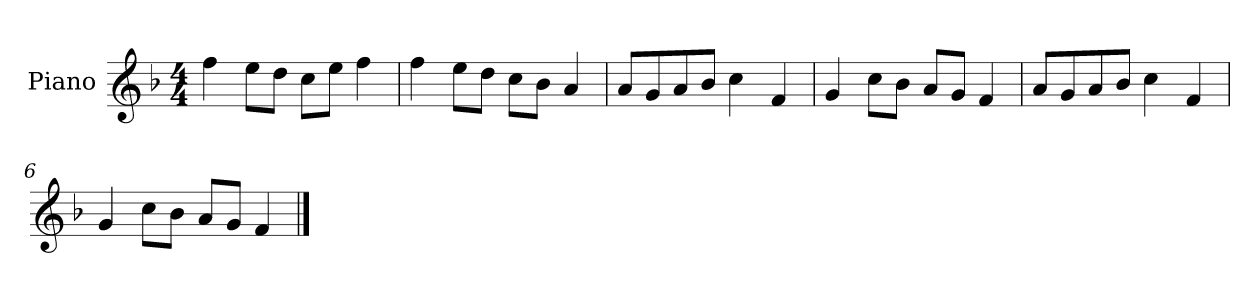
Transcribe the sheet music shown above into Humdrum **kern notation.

**kern
*part1
*staff1
*I"Piano
*I'P-no
*clefG2
*k[b-]
*M4/4
*MM90
=1
4ff\
8ee\L
8dd\J
8cc\L
8ee\J
4ff\
=2
4ff\
8ee\L
8dd\J
8cc\L
8b-\J
4a/
=3
8a/L
8g/
8a/
8b-/J
4cc\
4f/
=4
4g/
8cc\L
8b-\J
8a/L
8g/J
4f/
=5
8a/L
8g/
8a/
8b-/J
4cc\
4f/
=6
4g/
8cc\L
8b-\J
8a/L
8g/J
4f/
==
*-
